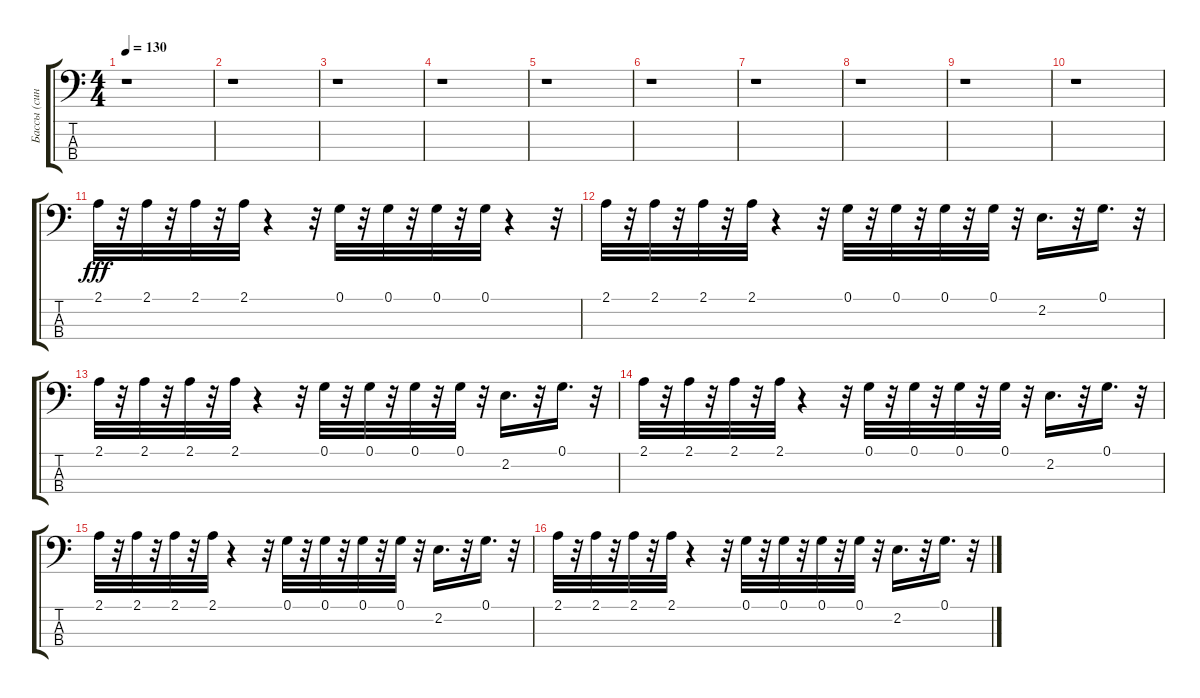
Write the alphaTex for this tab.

\track ("Бассы (синтезатор)" "Бассы (син") {instrument synthbass1}
\staff {score tabs}
\tuning (G2 D2 A1 E1) {hide}
\ts (4 4)
\tempo 130
\clef f4
\ks c
r.1{dy fff} |
r.1 |
r.1 |
r.1 |
r.1 |
r.1 |
r.1 |
r.1 |
r.1 |
r.1 |
2.1.32 r.32 2.1.32 r.32 2.1.32 r.32 2.1.32 r.4 r.32 0.1.32 r.32 0.1.32 r.32 0.1.32 r.32 0.1.32 r.4 r.32 |
2.1.32 r.32 2.1.32 r.32 2.1.32 r.32 2.1.32 r.4 r.32 0.1.32 r.32 0.1.32 r.32 0.1.32 r.32 0.1.32 r.32 2.2.16{d} r.32 0.1.16{d} r.32 |
2.1.32 r.32 2.1.32 r.32 2.1.32 r.32 2.1.32 r.4 r.32 0.1.32 r.32 0.1.32 r.32 0.1.32 r.32 0.1.32 r.32 2.2.16{d} r.32 0.1.16{d} r.32 |
2.1.32 r.32 2.1.32 r.32 2.1.32 r.32 2.1.32 r.4 r.32 0.1.32 r.32 0.1.32 r.32 0.1.32 r.32 0.1.32 r.32 2.2.16{d} r.32 0.1.16{d} r.32 |
2.1.32 r.32 2.1.32 r.32 2.1.32 r.32 2.1.32 r.4 r.32 0.1.32 r.32 0.1.32 r.32 0.1.32 r.32 0.1.32 r.32 2.2.16{d} r.32 0.1.16{d} r.32 |
2.1.32 r.32 2.1.32 r.32 2.1.32 r.32 2.1.32 r.4 r.32 0.1.32 r.32 0.1.32 r.32 0.1.32 r.32 0.1.32 r.32 2.2.16{d} r.32 0.1.16{d} r.32
